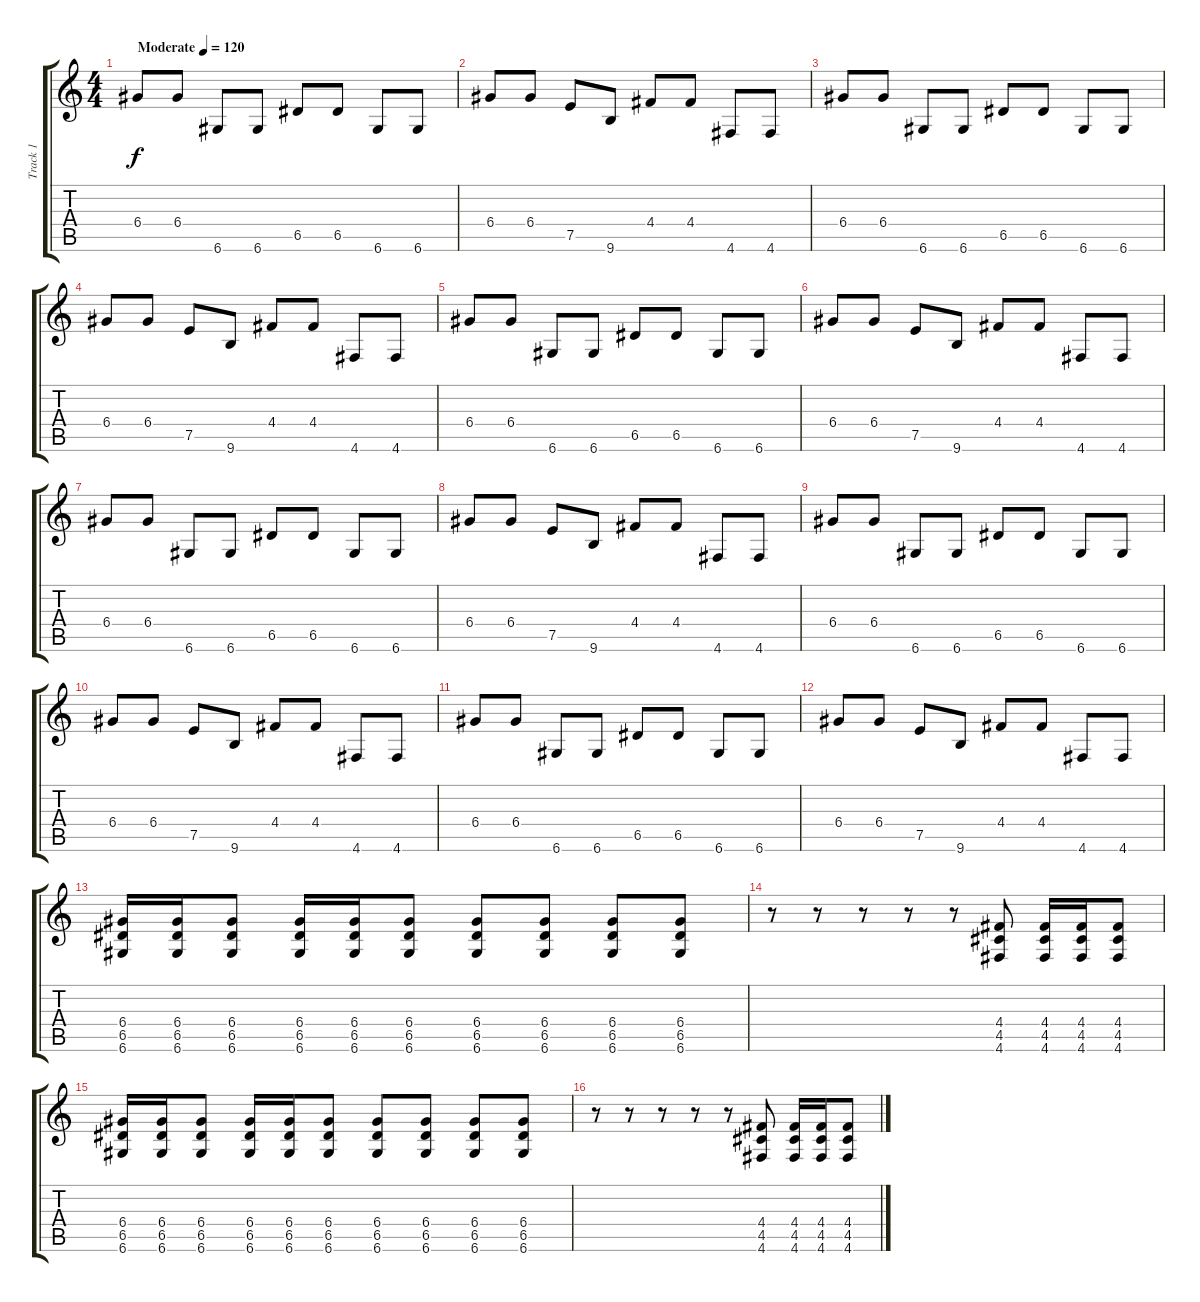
\track ("Track 1" "Track 1") {instrument distortionguitar}
\staff {score tabs}
\tuning (E4 B3 G3 D3 A2 D2) {hide}
\ts (4 4)
\tempo (120 "Moderate")
\clef g2
\ks c
6.4.8{dy f instrument distortionguitar} 6.4.8 6.6.8 6.6.8 6.5.8 6.5.8 6.6.8 6.6.8 |
6.4.8 6.4.8 7.5.8 9.6.8 4.4.8 4.4.8 4.6.8 4.6.8 |
6.4.8 6.4.8 6.6.8 6.6.8 6.5.8 6.5.8 6.6.8 6.6.8 |
6.4.8 6.4.8 7.5.8 9.6.8 4.4.8 4.4.8 4.6.8 4.6.8 |
6.4.8 6.4.8 6.6.8 6.6.8 6.5.8 6.5.8 6.6.8 6.6.8 |
6.4.8 6.4.8 7.5.8 9.6.8 4.4.8 4.4.8 4.6.8 4.6.8 |
6.4.8 6.4.8 6.6.8 6.6.8 6.5.8 6.5.8 6.6.8 6.6.8 |
6.4.8 6.4.8 7.5.8 9.6.8 4.4.8 4.4.8 4.6.8 4.6.8 |
6.4.8 6.4.8 6.6.8 6.6.8 6.5.8 6.5.8 6.6.8 6.6.8 |
6.4.8 6.4.8 7.5.8 9.6.8 4.4.8 4.4.8 4.6.8 4.6.8 |
6.4.8 6.4.8 6.6.8 6.6.8 6.5.8 6.5.8 6.6.8 6.6.8 |
6.4.8 6.4.8 7.5.8 9.6.8 4.4.8 4.4.8 4.6.8 4.6.8 |
(6.4 6.5 6.6).16 (6.4 6.5 6.6).16 (6.4 6.5 6.6).8 (6.4 6.5 6.6).16 (6.4 6.5 6.6).16 (6.4 6.5 6.6).8 (6.4 6.5 6.6).8 (6.4 6.5 6.6).8 (6.4 6.5 6.6).8 (6.4 6.5 6.6).8 |
r.8 r.8 r.8 r.8 r.8 (4.4 4.5 4.6).8 (4.4 4.5 4.6).16 (4.4 4.5 4.6).16 (4.4 4.5 4.6).8 |
(6.4 6.5 6.6).16 (6.4 6.5 6.6).16 (6.4 6.5 6.6).8 (6.4 6.5 6.6).16 (6.4 6.5 6.6).16 (6.4 6.5 6.6).8 (6.4 6.5 6.6).8 (6.4 6.5 6.6).8 (6.4 6.5 6.6).8 (6.4 6.5 6.6).8 |
r.8 r.8 r.8 r.8 r.8 (4.4 4.5 4.6).8 (4.4 4.5 4.6).16 (4.4 4.5 4.6).16 (4.4 4.5 4.6).8
